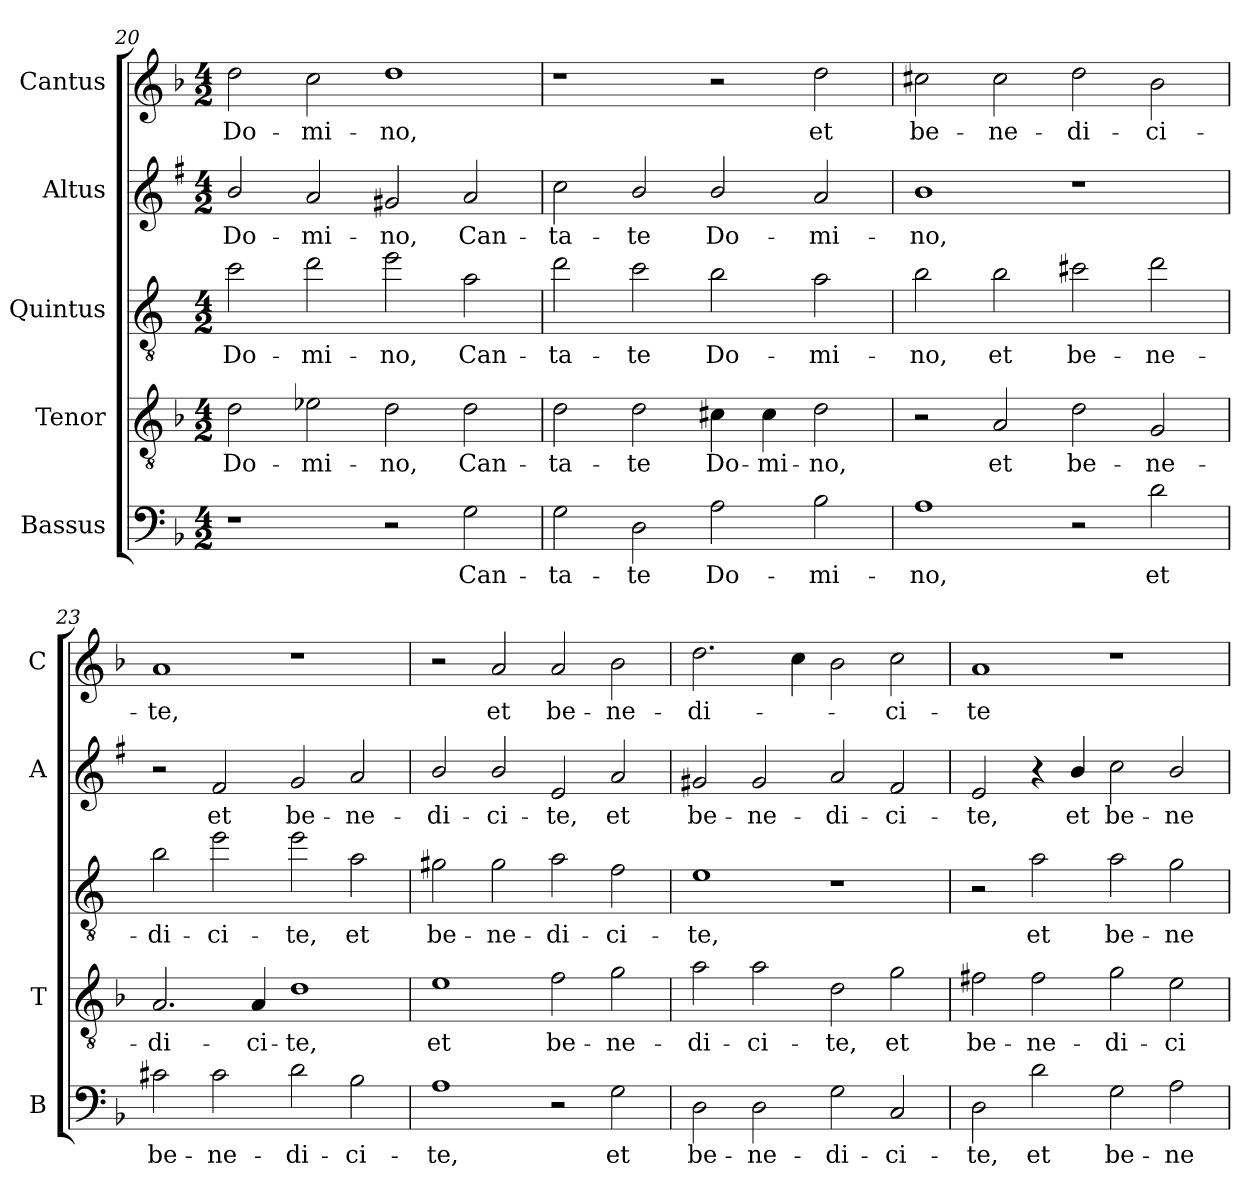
**kern	**text	**kern	**text	**kern	**text	**kern	**text	**kern	**text
*part5	*part5	*part4	*part4	*part3	*part3	*part2	*part2	*part1	*part1
*staff5	*staff5	*staff4	*staff4	*staff3	*staff3	*staff2	*staff2	*staff1	*staff1
*I"Bassus	*	*I"Tenor	*	*I"Quintus	*	*I"Altus	*	*I"Cantus	*
*I'B	*	*I'T	*	*	*	*I'A	*	*I'C	*
*clefF4	*	*clefGv2	*	*clefGv2	*	*clefG2	*	*clefG2	*
*	*	*	*	*ITrd4c7	*	*ITrd1c2	*	*	*
*k[b-]	*	*k[b-]	*	*k[b-]	*	*k[b-]	*	*k[b-]	*
*F:	*	*F:	*	*F:	*	*F:	*	*F:	*
*M4/2	*	*M4/2	*	*M4/2	*	*M4/2	*	*M4/2	*
=20	=20	=20	=20	=20	=20	=20	=20	=20	=20
!	!	!	!LO:LY:b	!	!LO:LY:b	!	!LO:LY:b	!	!LO:LY:b
1r	.	2d\	Do-	2f\	Do-	2a/	Do-	2dd\	Do-
!	!	!	!LO:LY:b	!	!LO:LY:b	!	!LO:LY:b	!	!LO:LY:b
.	.	2e-X\	-mi-	2g\	-mi-	2g/	-mi-	2cc\	-mi-
!	!	!	!LO:LY:b	!	!LO:LY:b	!	!LO:LY:b	!	!LO:LY:b
2r	.	2d\	-no,	2a\	-no,	2f#X/	-no,	1dd	-no,
!	!LO:LY:b	!	!LO:LY:b	!	!LO:LY:b	!	!LO:LY:b	!	!
2G\	Can-	2d\	Can-	2d\	Can-	2g/	Can-	.	.
=21	=21	=21	=21	=21	=21	=21	=21	=21	=21
!	!LO:LY:b	!	!LO:LY:b	!	!LO:LY:b	!	!LO:LY:b	!	!
2G\	-ta-	2d\	-ta-	2g\	-ta-	2b-\	-ta-	1r	.
!	!LO:LY:b	!	!LO:LY:b	!	!LO:LY:b	!	!LO:LY:b	!	!
2D\	-te	2d\	-te	2f\	-te	2a/	-te	.	.
!	!LO:LY:b	!	!LO:LY:b	!	!LO:LY:b	!	!LO:LY:b	!	!
2A\	Do-	4c#X\	Do-	2e\	Do-	2a/	Do-	2r	.
!	!	!	!LO:LY:b	!	!	!	!	!	!
.	.	4c#\	-mi-	.	.	.	.	.	.
!	!LO:LY:b	!	!LO:LY:b	!	!LO:LY:b	!	!LO:LY:b	!	!LO:LY:b
2B-\	-mi-	2d\	-no,	2d\	-mi-	2g/	-mi-	2dd\	et
!!LO:LB:g=z
=22	=22	=22	=22	=22	=22	=22	=22	=22	=22
!	!LO:LY:b	!	!	!	!LO:LY:b	!	!LO:LY:b	!	!LO:LY:b
1A	-no,	2r	.	2e\	-no,	1a	-no,	2cc#X\	be-
!	!	!	!LO:LY:b	!	!LO:LY:b	!	!	!	!LO:LY:b
.	.	2A/	et	2e\	et	.	.	2cc#\	-ne-
!	!	!	!LO:LY:b	!	!LO:LY:b	!	!	!	!LO:LY:b
2r	.	2d\	be-	2f#X\	be-	1r	.	2dd\	-di-
!	!LO:LY:b	!	!LO:LY:b	!	!LO:LY:b	!	!	!	!LO:LY:b
2d\	et	2G/	-ne-	2g\	-ne-	.	.	2b-\	-ci-
=23	=23	=23	=23	=23	=23	=23	=23	=23	=23
!	!LO:LY:b	!	!LO:LY:b	!	!LO:LY:b	!	!	!	!LO:LY:b
2c#X\	be-	2.A/	-di-	2e\	-di-	2r	.	1a	-te,
!	!LO:LY:b	!	!	!	!LO:LY:b	!	!LO:LY:b	!	!
2c#\	-ne-	.	.	2a\	-ci-	2e/	et	.	.
!	!	!	!LO:LY:b	!	!	!	!	!	!
.	.	4A/	-ci-	.	.	.	.	.	.
!	!LO:LY:b	!	!LO:LY:b	!	!LO:LY:b	!	!LO:LY:b	!	!
2d\	-di-	1d	-te,	2a\	-te,	2f/	be-	1r	.
!	!LO:LY:b	!	!	!	!LO:LY:b	!	!LO:LY:b	!	!
2B-\	-ci-	.	.	2d\	et	2g/	-ne-	.	.
=24	=24	=24	=24	=24	=24	=24	=24	=24	=24
!	!LO:LY:b	!	!LO:LY:b	!	!LO:LY:b	!	!LO:LY:b	!	!
1A	-te,	1e	et	2c#X\	be-	2a/	-di-	2r	.
!	!	!	!	!	!LO:LY:b	!	!LO:LY:b	!	!LO:LY:b
.	.	.	.	2c#\	-ne-	2a/	-ci-	2a/	et
!	!	!	!LO:LY:b	!	!LO:LY:b	!	!LO:LY:b	!	!LO:LY:b
2r	.	2f\	be-	2d\	-di-	2d/	-te,	2a/	be-
!	!LO:LY:b	!	!LO:LY:b	!	!LO:LY:b	!	!LO:LY:b	!	!LO:LY:b
2G\	et	2g\	-ne-	2B-\	-ci-	2g/	et	2b-\	-ne-
=25	=25	=25	=25	=25	=25	=25	=25	=25	=25
!	!LO:LY:b	!	!LO:LY:b	!	!LO:LY:b	!	!LO:LY:b	!	!LO:LY:b
2D\	be-	2a\	-di-	1A	-te,	2f#X/	be-	2.dd\	-di-
!	!LO:LY:b	!	!LO:LY:b	!	!	!	!LO:LY:b	!	!
2D\	-ne-	2a\	-ci-	.	.	2f#/	-ne-	.	.
.	.	.	.	.	.	.	.	4cc\	.
!	!LO:LY:b	!	!LO:LY:b	!	!	!	!LO:LY:b	!	!
2G\	-di-	2d\	-te,	1r	.	2g/	-di-	2b-\	.
!	!LO:LY:b	!	!LO:LY:b	!	!	!	!LO:LY:b	!	!LO:LY:b
2C/	-ci-	2g\	et	.	.	2e/	-ci-	2cc\	-ci-
=26	=26	=26	=26	=26	=26	=26	=26	=26	=26
!	!LO:LY:b	!	!LO:LY:b	!	!	!	!LO:LY:b	!	!LO:LY:b
2D\	-te,	2f#X\	be-	2r	.	2d/	-te,	1a	-te
!	!LO:LY:b	!	!LO:LY:b	!	!LO:LY:b	!	!	!	!
2d\	et	2f#\	-ne-	2d\	et	4r	.	.	.
!	!	!	!	!	!	!	!LO:LY:b	!	!
.	.	.	.	.	.	4a/	et	.	.
!	!LO:LY:b	!	!LO:LY:b	!	!LO:LY:b	!	!LO:LY:b	!	!
2G\	be-	2g\	-di-	2d\	be-	2b-\	be-	1r	.
!	!LO:LY:b	!	!LO:LY:b	!	!LO:LY:b	!	!LO:LY:b	!	!
2A\	-ne-	2e\	-ci-	2c\	-ne-	2a/	-ne-	.	.
=	=	=	=	=	=	=	=	=	=
*-	*-	*-	*-	*-	*-	*-	*-	*-	*-
